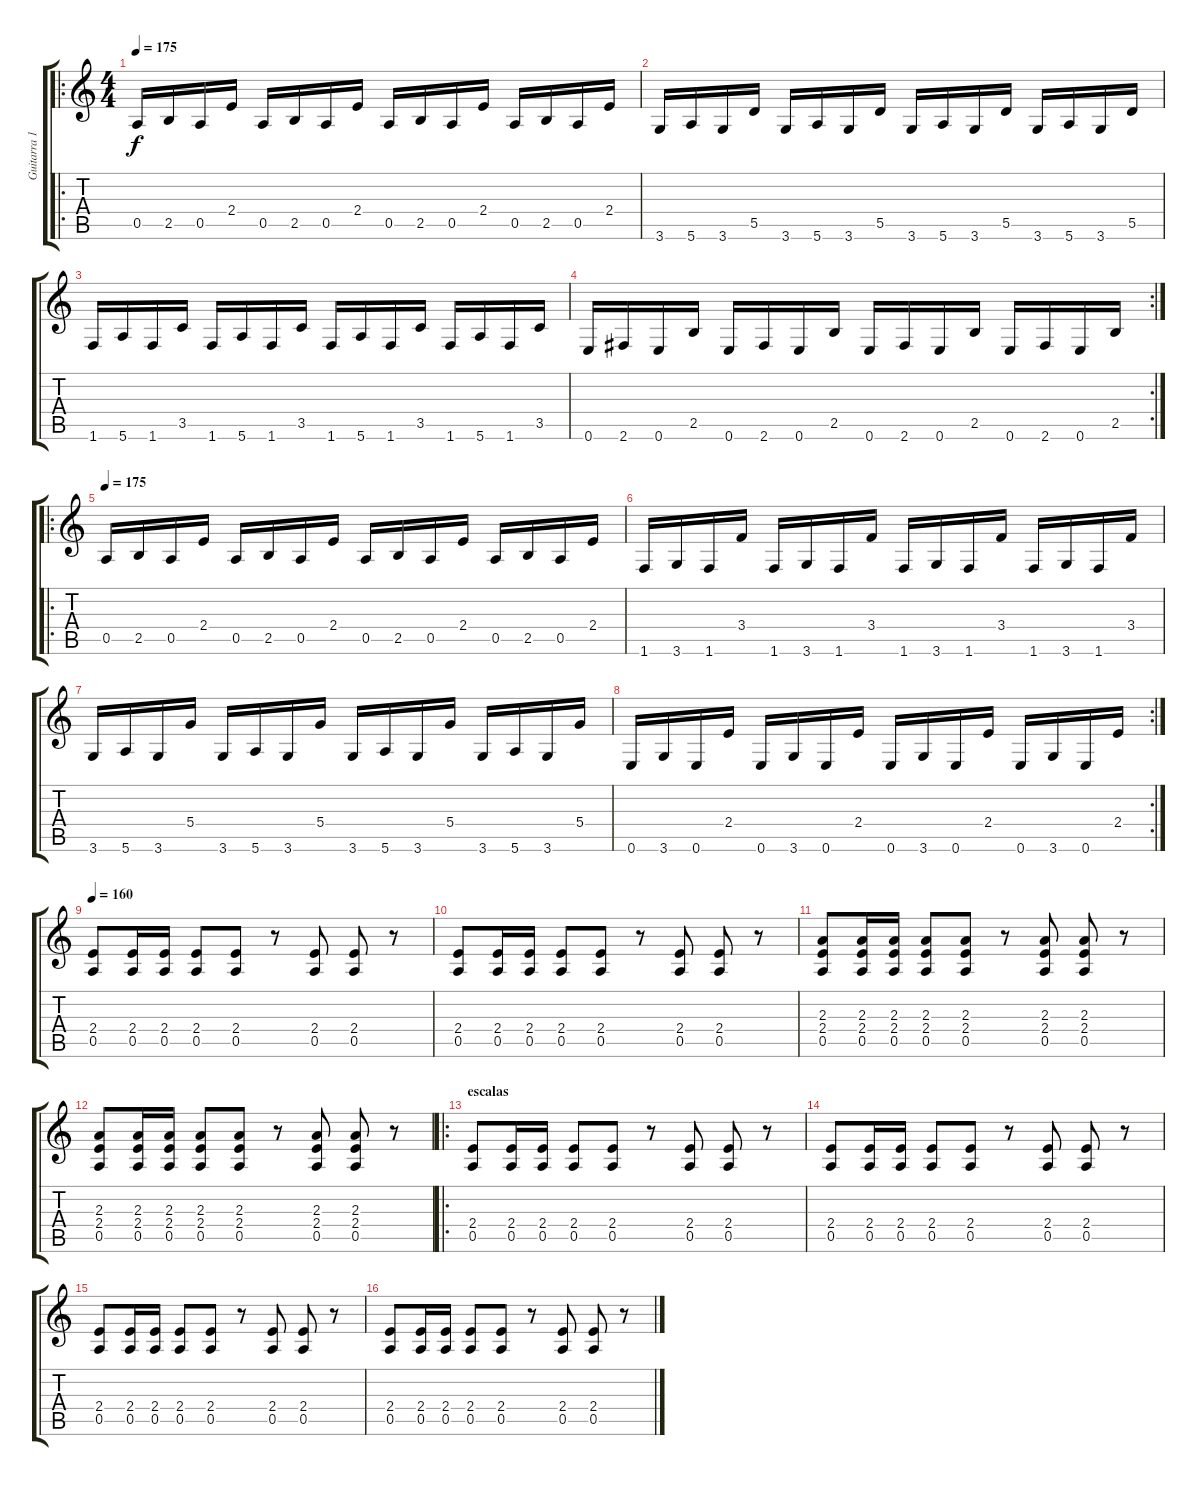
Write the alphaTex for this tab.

\track ("Guitarra 1" "Guitarra 1") {instrument overdrivenguitar}
\staff {score tabs}
\tuning (E4 B3 G3 D3 A2 E2) {hide}
\ro
\ts (4 4)
\tempo 175
\clef g2
\ks c
0.5.16{dy f} 2.5.16 0.5.16 2.4.16 0.5.16 2.5.16 0.5.16 2.4.16 0.5.16 2.5.16 0.5.16 2.4.16 0.5.16 2.5.16 0.5.16 2.4.16 |
3.6.16 5.6.16 3.6.16 5.5.16 3.6.16 5.6.16 3.6.16 5.5.16 3.6.16 5.6.16 3.6.16 5.5.16 3.6.16 5.6.16 3.6.16 5.5.16 |
1.6.16 5.6.16 1.6.16 3.5.16 1.6.16 5.6.16 1.6.16 3.5.16 1.6.16 5.6.16 1.6.16 3.5.16 1.6.16 5.6.16 1.6.16 3.5.16 |
\rc 2
0.6.16 2.6.16 0.6.16 2.5.16 0.6.16 2.6.16 0.6.16 2.5.16 0.6.16 2.6.16 0.6.16 2.5.16 0.6.16 2.6.16 0.6.16 2.5.16 |
\ro
\tempo 175
0.5.16 2.5.16 0.5.16 2.4.16 0.5.16 2.5.16 0.5.16 2.4.16 0.5.16 2.5.16 0.5.16 2.4.16 0.5.16 2.5.16 0.5.16 2.4.16 |
1.6.16 3.6.16 1.6.16 3.4.16 1.6.16 3.6.16 1.6.16 3.4.16 1.6.16 3.6.16 1.6.16 3.4.16 1.6.16 3.6.16 1.6.16 3.4.16 |
3.6.16 5.6.16 3.6.16 5.4.16 3.6.16 5.6.16 3.6.16 5.4.16 3.6.16 5.6.16 3.6.16 5.4.16 3.6.16 5.6.16 3.6.16 5.4.16 |
\rc 2
0.6.16 3.6.16 0.6.16 2.4.16 0.6.16 3.6.16 0.6.16 2.4.16 0.6.16 3.6.16 0.6.16 2.4.16 0.6.16 3.6.16 0.6.16 2.4.16 |
\tempo 160
(2.4 0.5).8 (2.4 0.5).16 (2.4 0.5).16 (2.4 0.5).8 (2.4 0.5).8 r.8 (2.4 0.5).8 (2.4 0.5).8 r.8 |
(2.4 0.5).8 (2.4 0.5).16 (2.4 0.5).16 (2.4 0.5).8 (2.4 0.5).8 r.8 (2.4 0.5).8 (2.4 0.5).8 r.8 |
(2.3 2.4 0.5).8 (2.3 2.4 0.5).16 (2.3 2.4 0.5).16 (2.3 2.4 0.5).8 (2.3 2.4 0.5).8 r.8 (2.3 2.4 0.5).8 (2.3 2.4 0.5).8 r.8 |
(2.3 2.4 0.5).8 (2.3 2.4 0.5).16 (2.3 2.4 0.5).16 (2.3 2.4 0.5).8 (2.3 2.4 0.5).8 r.8 (2.3 2.4 0.5).8 (2.3 2.4 0.5).8 r.8 |
\ro
\section ("" "escalas")
(2.4 0.5).8 (2.4 0.5).16 (2.4 0.5).16 (2.4 0.5).8 (2.4 0.5).8 r.8 (2.4 0.5).8 (2.4 0.5).8 r.8 |
(2.4 0.5).8 (2.4 0.5).16 (2.4 0.5).16 (2.4 0.5).8 (2.4 0.5).8 r.8 (2.4 0.5).8 (2.4 0.5).8 r.8 |
(2.4 0.5).8 (2.4 0.5).16 (2.4 0.5).16 (2.4 0.5).8 (2.4 0.5).8 r.8 (2.4 0.5).8 (2.4 0.5).8 r.8 |
(2.4 0.5).8 (2.4 0.5).16 (2.4 0.5).16 (2.4 0.5).8 (2.4 0.5).8 r.8 (2.4 0.5).8 (2.4 0.5).8 r.8
